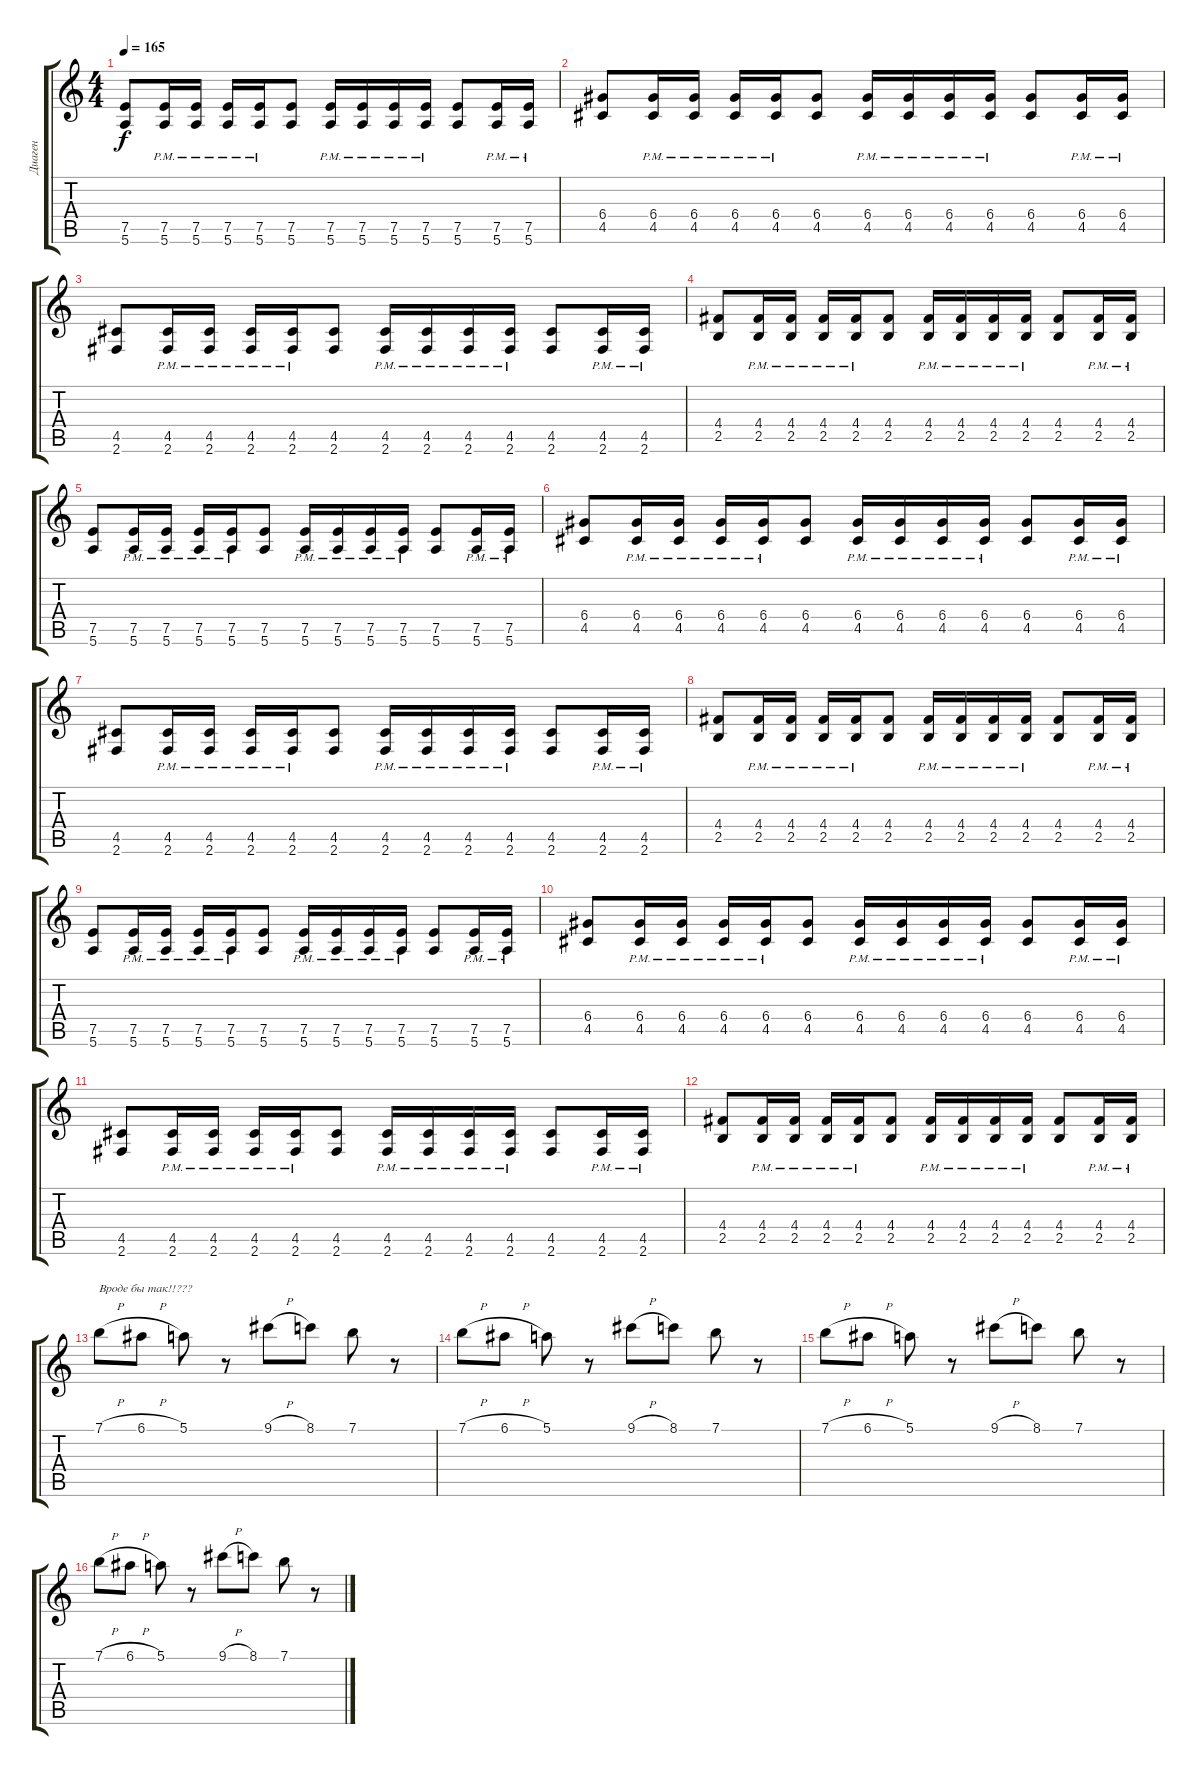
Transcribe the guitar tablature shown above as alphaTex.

\track ("Диаген" "Диаген") {instrument overdrivenguitar}
\staff {score tabs}
\tuning (E4 B3 G3 D3 A2 E2) {hide}
\ts (4 4)
\tempo 165
\clef g2
\ks c
(7.5 5.6).8{dy f} (7.5{pm} 5.6{pm}).16 (7.5{pm} 5.6{pm}).16 (7.5{pm} 5.6{pm}).16 (7.5{pm} 5.6{pm}).16 (7.5 5.6).8 (7.5{pm} 5.6{pm}).16 (7.5{pm} 5.6{pm}).16 (7.5{pm} 5.6{pm}).16 (7.5{pm} 5.6{pm}).16 (7.5 5.6).8 (7.5{pm} 5.6{pm}).16 (7.5{pm} 5.6{pm}).16 |
(6.4 4.5).8 (6.4{pm} 4.5{pm}).16 (6.4{pm} 4.5{pm}).16 (6.4{pm} 4.5{pm}).16 (6.4{pm} 4.5{pm}).16 (6.4 4.5).8 (6.4{pm} 4.5{pm}).16 (6.4{pm} 4.5{pm}).16 (6.4{pm} 4.5{pm}).16 (6.4{pm} 4.5{pm}).16 (6.4 4.5).8 (6.4{pm} 4.5{pm}).16 (6.4{pm} 4.5{pm}).16 |
(4.5 2.6).8 (4.5{pm} 2.6{pm}).16 (4.5{pm} 2.6{pm}).16 (4.5{pm} 2.6{pm}).16 (4.5{pm} 2.6{pm}).16 (4.5 2.6).8 (4.5{pm} 2.6{pm}).16 (4.5{pm} 2.6{pm}).16 (4.5{pm} 2.6{pm}).16 (4.5{pm} 2.6{pm}).16 (4.5 2.6).8 (4.5{pm} 2.6{pm}).16 (4.5{pm} 2.6{pm}).16 |
(4.4 2.5).8 (4.4{pm} 2.5{pm}).16 (4.4{pm} 2.5{pm}).16 (4.4{pm} 2.5{pm}).16 (4.4{pm} 2.5{pm}).16 (4.4 2.5).8 (4.4{pm} 2.5{pm}).16 (4.4{pm} 2.5{pm}).16 (4.4{pm} 2.5{pm}).16 (4.4{pm} 2.5{pm}).16 (4.4 2.5).8 (4.4{pm} 2.5{pm}).16 (4.4{pm} 2.5{pm}).16 |
(7.5 5.6).8 (7.5{pm} 5.6{pm}).16 (7.5{pm} 5.6{pm}).16 (7.5{pm} 5.6{pm}).16 (7.5{pm} 5.6{pm}).16 (7.5 5.6).8 (7.5{pm} 5.6{pm}).16 (7.5{pm} 5.6{pm}).16 (7.5{pm} 5.6{pm}).16 (7.5{pm} 5.6{pm}).16 (7.5 5.6).8 (7.5{pm} 5.6{pm}).16 (7.5{pm} 5.6{pm}).16 |
(6.4 4.5).8 (6.4{pm} 4.5{pm}).16 (6.4{pm} 4.5{pm}).16 (6.4{pm} 4.5{pm}).16 (6.4{pm} 4.5{pm}).16 (6.4 4.5).8 (6.4{pm} 4.5{pm}).16 (6.4{pm} 4.5{pm}).16 (6.4{pm} 4.5{pm}).16 (6.4{pm} 4.5{pm}).16 (6.4 4.5).8 (6.4{pm} 4.5{pm}).16 (6.4{pm} 4.5{pm}).16 |
(4.5 2.6).8 (4.5{pm} 2.6{pm}).16 (4.5{pm} 2.6{pm}).16 (4.5{pm} 2.6{pm}).16 (4.5{pm} 2.6{pm}).16 (4.5 2.6).8 (4.5{pm} 2.6{pm}).16 (4.5{pm} 2.6{pm}).16 (4.5{pm} 2.6{pm}).16 (4.5{pm} 2.6{pm}).16 (4.5 2.6).8 (4.5{pm} 2.6{pm}).16 (4.5{pm} 2.6{pm}).16 |
(4.4 2.5).8 (4.4{pm} 2.5{pm}).16 (4.4{pm} 2.5{pm}).16 (4.4{pm} 2.5{pm}).16 (4.4{pm} 2.5{pm}).16 (4.4 2.5).8 (4.4{pm} 2.5{pm}).16 (4.4{pm} 2.5{pm}).16 (4.4{pm} 2.5{pm}).16 (4.4{pm} 2.5{pm}).16 (4.4 2.5).8 (4.4{pm} 2.5{pm}).16 (4.4{pm} 2.5{pm}).16 |
(7.5 5.6).8 (7.5{pm} 5.6{pm}).16 (7.5{pm} 5.6{pm}).16 (7.5{pm} 5.6{pm}).16 (7.5{pm} 5.6{pm}).16 (7.5 5.6).8 (7.5{pm} 5.6{pm}).16 (7.5{pm} 5.6{pm}).16 (7.5{pm} 5.6{pm}).16 (7.5{pm} 5.6{pm}).16 (7.5 5.6).8 (7.5{pm} 5.6{pm}).16 (7.5{pm} 5.6{pm}).16 |
(6.4 4.5).8 (6.4{pm} 4.5{pm}).16 (6.4{pm} 4.5{pm}).16 (6.4{pm} 4.5{pm}).16 (6.4{pm} 4.5{pm}).16 (6.4 4.5).8 (6.4{pm} 4.5{pm}).16 (6.4{pm} 4.5{pm}).16 (6.4{pm} 4.5{pm}).16 (6.4{pm} 4.5{pm}).16 (6.4 4.5).8 (6.4{pm} 4.5{pm}).16 (6.4{pm} 4.5{pm}).16 |
(4.5 2.6).8 (4.5{pm} 2.6{pm}).16 (4.5{pm} 2.6{pm}).16 (4.5{pm} 2.6{pm}).16 (4.5{pm} 2.6{pm}).16 (4.5 2.6).8 (4.5{pm} 2.6{pm}).16 (4.5{pm} 2.6{pm}).16 (4.5{pm} 2.6{pm}).16 (4.5{pm} 2.6{pm}).16 (4.5 2.6).8 (4.5{pm} 2.6{pm}).16 (4.5{pm} 2.6{pm}).16 |
(4.4 2.5).8 (4.4{pm} 2.5{pm}).16 (4.4{pm} 2.5{pm}).16 (4.4{pm} 2.5{pm}).16 (4.4{pm} 2.5{pm}).16 (4.4 2.5).8 (4.4{pm} 2.5{pm}).16 (4.4{pm} 2.5{pm}).16 (4.4{pm} 2.5{pm}).16 (4.4{pm} 2.5{pm}).16 (4.4 2.5).8 (4.4{pm} 2.5{pm}).16 (4.4{pm} 2.5{pm}).16 |
7.1{h}.8{txt "Вроде бы так!!???"} 6.1{h}.8 5.1.8 r.8 9.1{h}.8 8.1.8 7.1.8 r.8 |
7.1{h}.8 6.1{h}.8 5.1.8 r.8 9.1{h}.8 8.1.8 7.1.8 r.8 |
7.1{h}.8 6.1{h}.8 5.1.8 r.8 9.1{h}.8 8.1.8 7.1.8 r.8 |
7.1{h}.8 6.1{h}.8 5.1.8 r.8 9.1{h}.8 8.1.8 7.1.8 r.8
